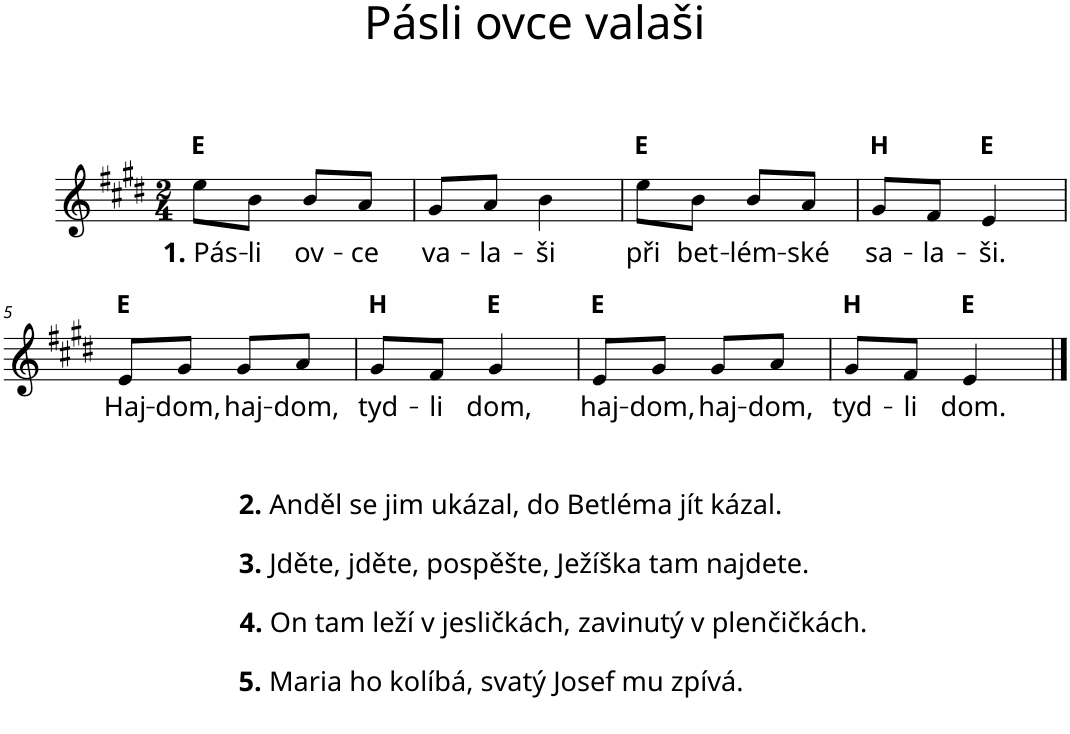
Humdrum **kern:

**kern	**text	**harte
*part1	*part1	*part1
*staff1	*staff1	*
*I"Piano	*	*
*I'Pno.	*	*
*clefG2	*	*
*k[f#c#g#d#]	*	*
*M2/4	*	*
=1	=1	=1
!	!LO:LY:b	!
8ee\L	1. Pás	E:maj
!	!LO:LY:b	!
8b\J	-li	.
!	!LO:LY:b	!
8b/L	ov-	.
!	!LO:LY:b	!
8a/J	-ce	.
=2	=2	=2
!	!LO:LY:b	!
8g#/L	va-	.
!	!LO:LY:b	!
8a/J	-la-	.
!	!LO:LY:b	!
4b\	-ši	.
=3	=3	=3
!	!LO:LY:b	!
8ee\L	při	E:maj
!	!LO:LY:b	!
8b\J	bet-	.
!	!LO:LY:b	!
8b/L	-lém-	.
!	!LO:LY:b	!
8a/J	-ské	.
=4	=4	=4
!	!LO:LY:b	!
8g#/L	sa-	B:maj
!	!LO:LY:b	!
8f#/J	-la-	.
!	!LO:LY:b	!
4e/	-ši.	E:maj
!!LO:LB:g=z
=5	=5	=5
!	!LO:LY:b	!
8e/L	Haj-	E:maj
!	!LO:LY:b	!
8g#/J	-dom,	.
!	!LO:LY:b	!
8g#/L	haj-	.
!	!LO:LY:b	!
8a/J	-dom,	.
=6	=6	=6
!	!LO:LY:b	!
8g#/L	tyd-	B:maj
!	!LO:LY:b	!
8f#/J	-li	.
!	!LO:LY:b	!
4g#/	dom,	E:maj
=7	=7	=7
!	!LO:LY:b	!
8e/L	haj-	E:maj
!	!LO:LY:b	!
8g#/J	-dom,	.
!	!LO:LY:b	!
8g#/L	haj-	.
!	!LO:LY:b	!
8a/J	-dom,	.
=8	=8	=8
!	!LO:LY:b	!
8g#/L	tyd-	B:maj
!	!LO:LY:b	!
8f#/J	-li	.
!	!LO:LY:b	!
4e/	dom.	E:maj
==	==	==
*-	*-	*-
